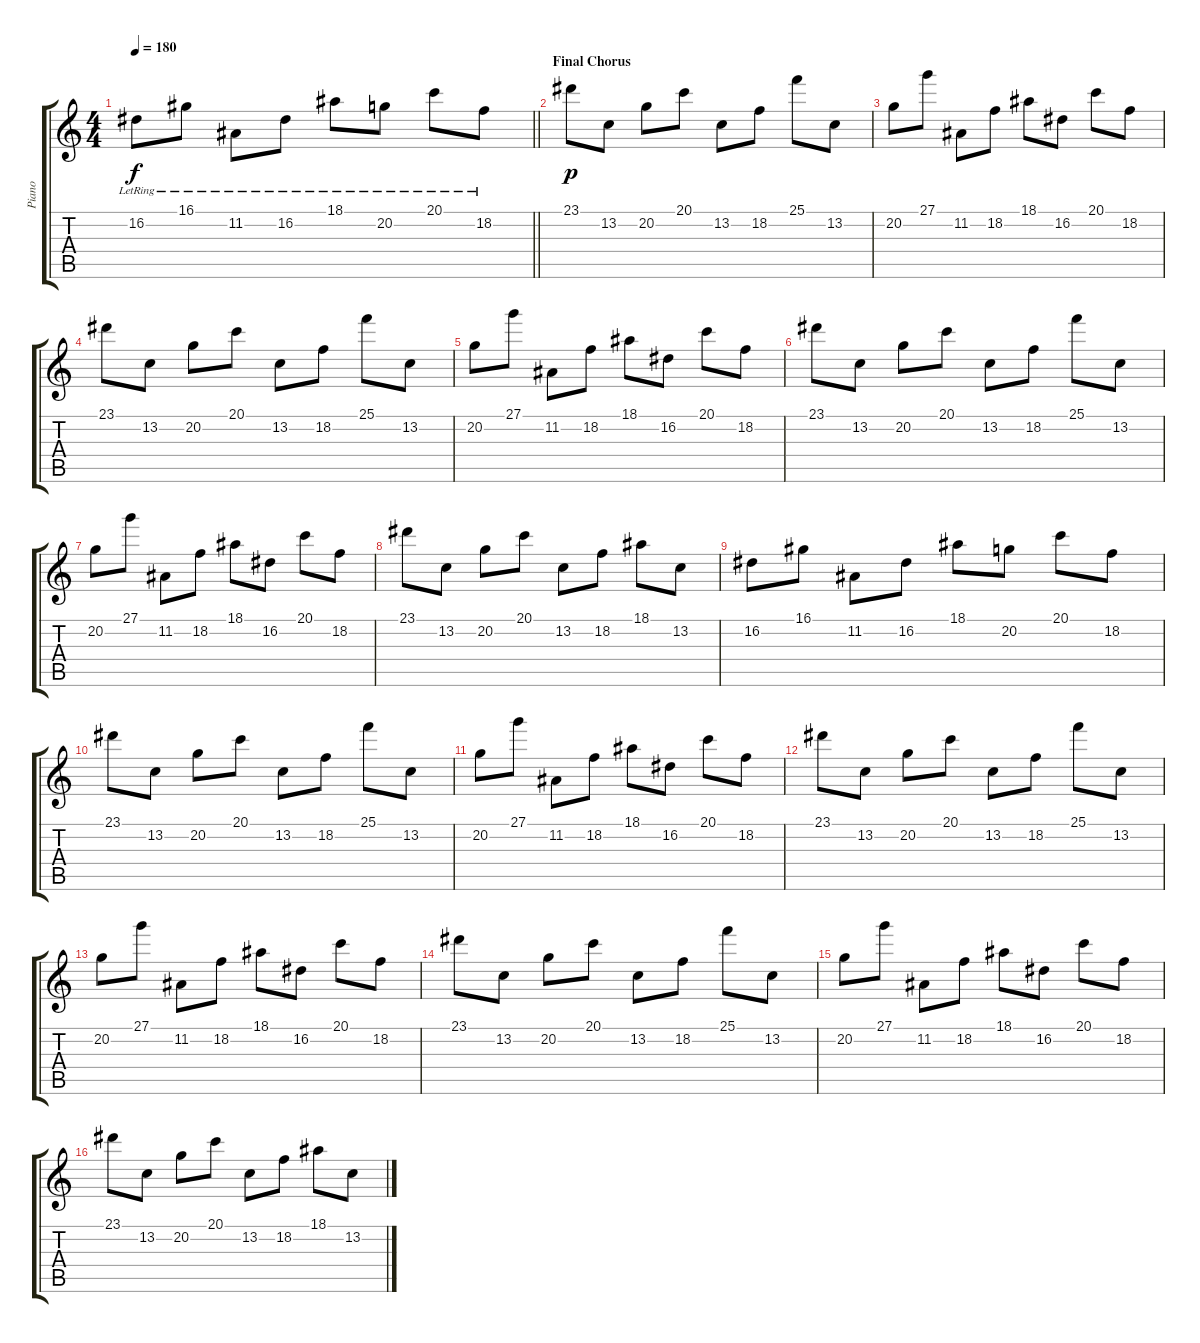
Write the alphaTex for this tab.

\track ("Piano" "Piano") {instrument acousticgrandpiano}
\staff {score tabs}
\tuning (E4 B3 G3 D3 A2 E2) {hide}
\ts (4 4)
\tempo 180
\clef g2
\barLineRight lightlight
\ks c
16.2{lr}.8{dy f} 16.1{lr}.8 11.2{lr}.8 16.2{lr}.8 18.1{lr}.8 20.2{lr}.8 20.1{lr}.8 18.2{lr}.8 |
\section ("" "Final Chorus")
23.1.8{dy p instrument lead2sawtooth} 13.2.8 20.2.8 20.1.8 13.2.8 18.2.8 25.1.8 13.2.8 |
20.2.8 27.1.8 11.2.8 18.2.8 18.1.8 16.2.8 20.1.8 18.2.8 |
23.1.8 13.2.8 20.2.8 20.1.8 13.2.8 18.2.8 25.1.8 13.2.8 |
20.2.8 27.1.8 11.2.8 18.2.8 18.1.8 16.2.8 20.1.8 18.2.8 |
23.1.8 13.2.8 20.2.8 20.1.8 13.2.8 18.2.8 25.1.8 13.2.8 |
20.2.8 27.1.8 11.2.8 18.2.8 18.1.8 16.2.8 20.1.8 18.2.8 |
23.1.8 13.2.8 20.2.8 20.1.8 13.2.8 18.2.8 18.1.8 13.2.8 |
16.2.8 16.1.8 11.2.8 16.2.8 18.1.8 20.2.8 20.1.8 18.2.8 |
23.1.8 13.2.8 20.2.8 20.1.8 13.2.8 18.2.8 25.1.8 13.2.8 |
20.2.8 27.1.8 11.2.8 18.2.8 18.1.8 16.2.8 20.1.8 18.2.8 |
23.1.8 13.2.8 20.2.8 20.1.8 13.2.8 18.2.8 25.1.8 13.2.8 |
20.2.8 27.1.8 11.2.8 18.2.8 18.1.8 16.2.8 20.1.8 18.2.8 |
23.1.8 13.2.8 20.2.8 20.1.8 13.2.8 18.2.8 25.1.8 13.2.8 |
20.2.8 27.1.8 11.2.8 18.2.8 18.1.8 16.2.8 20.1.8 18.2.8 |
23.1.8 13.2.8 20.2.8 20.1.8 13.2.8 18.2.8 18.1.8 13.2.8
